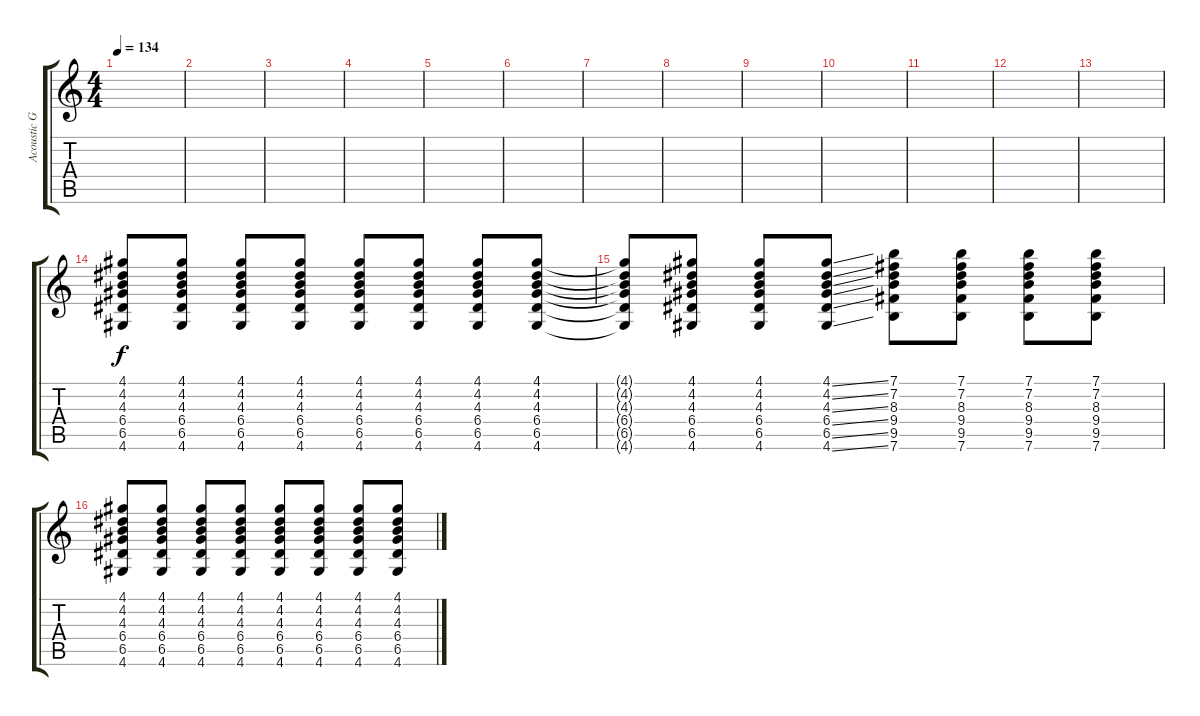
\track ("Acoustic Guitar" "Acoustic G") {instrument acousticguitarsteel}
\staff {score tabs}
\tuning (E4 B3 G3 D3 A2 E2) {hide}
\ts (4 4)
\tempo 134
\clef g2
\ks c
|
|
|
|
|
|
|
|
|
|
|
|
|
(4.1 4.2 4.3 6.4 6.5 4.6).8 (4.1 4.2 4.3 6.4 6.5 4.6).8 (4.1 4.2 4.3 6.4 6.5 4.6).8 (4.1 4.2 4.3 6.4 6.5 4.6).8 (4.1 4.2 4.3 6.4 6.5 4.6).8 (4.1 4.2 4.3 6.4 6.5 4.6).8 (4.1 4.2 4.3 6.4 6.5 4.6).8 (4.1 4.2 4.3 6.4 6.5 4.6).8 |
(4.1{t} 4.2{t} 4.3{t} 6.4{t} 6.5{t} 4.6{t}).8 (4.1 4.2 4.3 6.4 6.5 4.6).8 (4.1 4.2 4.3 6.4 6.5 4.6).8 (4.1{ss} 4.2{ss} 4.3{ss} 6.4{ss} 6.5{ss} 4.6{ss}).8 (7.1 7.2 8.3 9.4 9.5 7.6).8 (7.1 7.2 8.3 9.4 9.5 7.6).8 (7.1 7.2 8.3 9.4 9.5 7.6).8 (7.1 7.2 8.3 9.4 9.5 7.6).8 |
(4.1 4.2 4.3 6.4 6.5 4.6).8 (4.1 4.2 4.3 6.4 6.5 4.6).8 (4.1 4.2 4.3 6.4 6.5 4.6).8 (4.1 4.2 4.3 6.4 6.5 4.6).8 (4.1 4.2 4.3 6.4 6.5 4.6).8 (4.1 4.2 4.3 6.4 6.5 4.6).8 (4.1 4.2 4.3 6.4 6.5 4.6).8 (4.1 4.2 4.3 6.4 6.5 4.6).8
